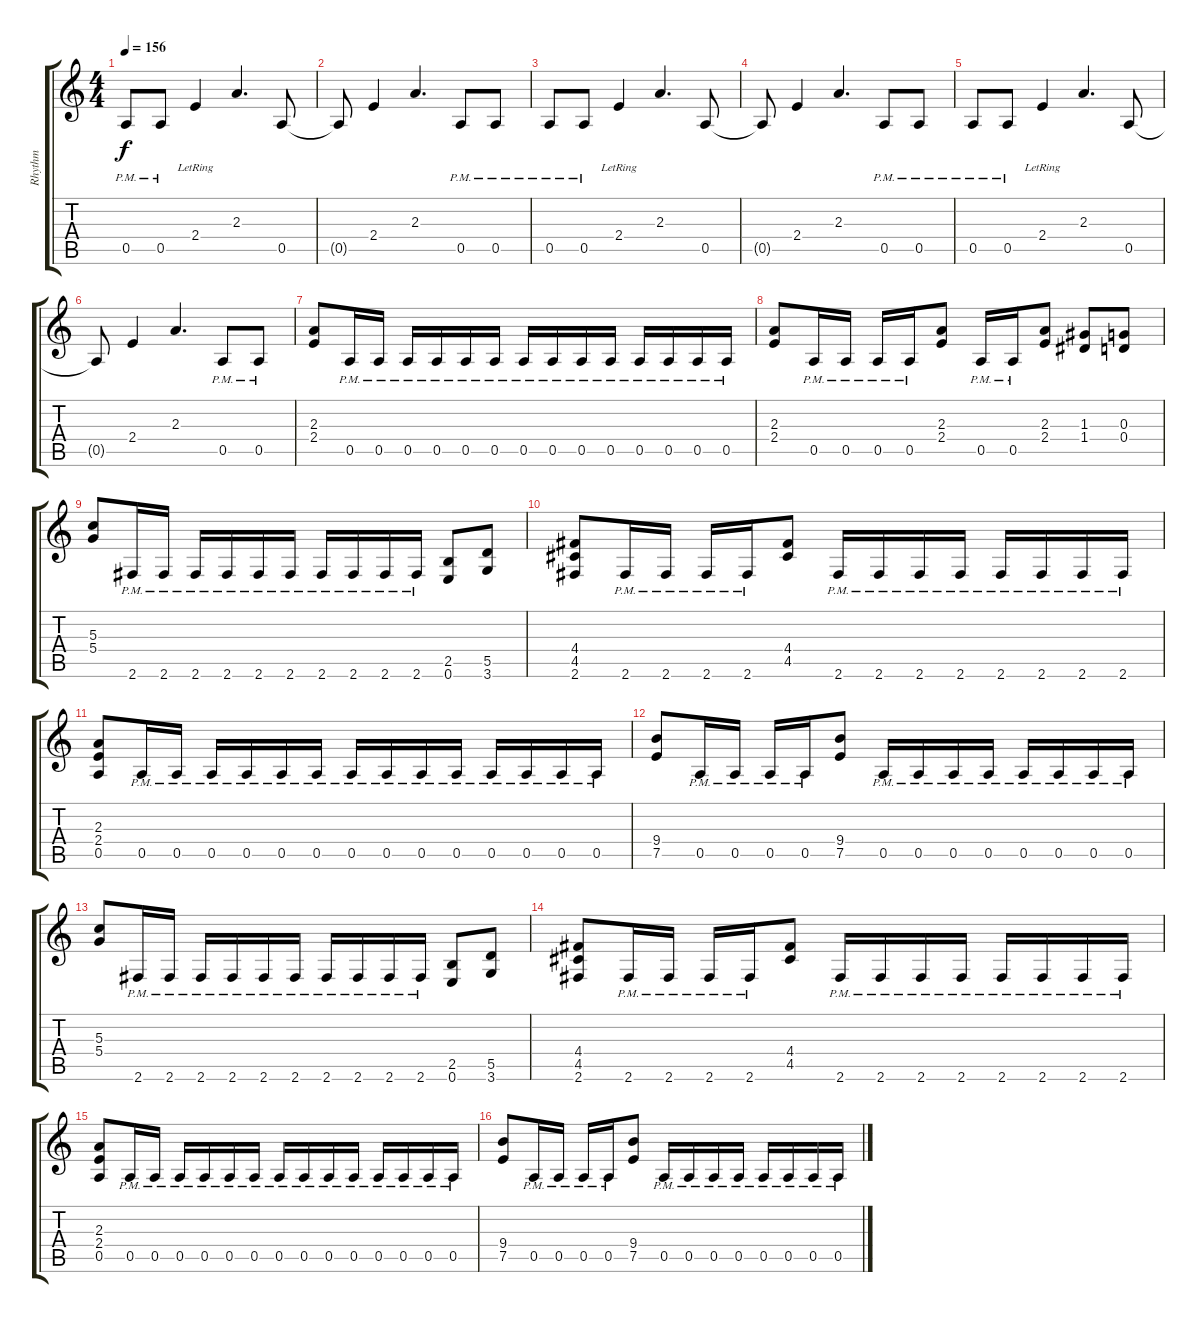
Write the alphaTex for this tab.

\track ("Rhythm" "Rhythm") {instrument overdrivenguitar}
\staff {score tabs}
\tuning (E4 B3 G3 D3 A2 E2) {hide}
\ts (4 4)
\tempo 156
\clef g2
\ks c
0.5{pm}.8{dy f} 0.5{pm}.8 2.4{lr}.4 2.3.4{d} 0.5.8 |
0.5{t}.8 2.4.4 2.3.4{d} 0.5{pm}.8 0.5{pm}.8 |
0.5{pm}.8 0.5{pm}.8 2.4{lr}.4 2.3.4{d} 0.5.8 |
0.5{t}.8 2.4.4 2.3.4{d} 0.5{pm}.8 0.5{pm}.8 |
0.5{pm}.8 0.5{pm}.8 2.4{lr}.4 2.3.4{d} 0.5.8 |
0.5{t}.8 2.4.4 2.3.4{d} 0.5{pm}.8 0.5{pm}.8 |
(2.3 2.4).8 0.5{pm}.16 0.5{pm}.16 0.5{pm}.16 0.5{pm}.16 0.5{pm}.16 0.5{pm}.16 0.5{pm}.16 0.5{pm}.16 0.5{pm}.16 0.5{pm}.16 0.5{pm}.16 0.5{pm}.16 0.5{pm}.16 0.5{pm}.16 |
(2.3 2.4).8 0.5{pm}.16 0.5{pm}.16 0.5{pm}.16 0.5{pm}.16 (2.3 2.4).8 0.5{pm}.16 0.5{pm}.16 (2.3 2.4).8 (1.3 1.4).8 (0.3 0.4).8 |
(5.3 5.4).8 2.6{pm}.16 2.6{pm}.16 2.6{pm}.16 2.6{pm}.16 2.6{pm}.16 2.6{pm}.16 2.6{pm}.16 2.6{pm}.16 2.6{pm}.16 2.6{pm}.16 (2.5 0.6).8 (5.5 3.6).8 |
(4.4 4.5 2.6).8 2.6{pm}.16 2.6{pm}.16 2.6{pm}.16 2.6{pm}.16 (4.4 4.5).8 2.6{pm}.16 2.6{pm}.16 2.6{pm}.16 2.6{pm}.16 2.6{pm}.16 2.6{pm}.16 2.6{pm}.16 2.6{pm}.16 |
(2.3 2.4 0.5).8 0.5{pm}.16 0.5{pm}.16 0.5{pm}.16 0.5{pm}.16 0.5{pm}.16 0.5{pm}.16 0.5{pm}.16 0.5{pm}.16 0.5{pm}.16 0.5{pm}.16 0.5{pm}.16 0.5{pm}.16 0.5{pm}.16 0.5{pm}.16 |
(9.4 7.5).8 0.5{pm}.16 0.5{pm}.16 0.5{pm}.16 0.5{pm}.16 (9.4 7.5).8 0.5{pm}.16 0.5{pm}.16 0.5{pm}.16 0.5{pm}.16 0.5{pm}.16 0.5{pm}.16 0.5{pm}.16 0.5{pm}.16 |
(5.3 5.4).8 2.6{pm}.16 2.6{pm}.16 2.6{pm}.16 2.6{pm}.16 2.6{pm}.16 2.6{pm}.16 2.6{pm}.16 2.6{pm}.16 2.6{pm}.16 2.6{pm}.16 (2.5 0.6).8 (5.5 3.6).8 |
(4.4 4.5 2.6).8 2.6{pm}.16 2.6{pm}.16 2.6{pm}.16 2.6{pm}.16 (4.4 4.5).8 2.6{pm}.16 2.6{pm}.16 2.6{pm}.16 2.6{pm}.16 2.6{pm}.16 2.6{pm}.16 2.6{pm}.16 2.6{pm}.16 |
(2.3 2.4 0.5).8 0.5{pm}.16 0.5{pm}.16 0.5{pm}.16 0.5{pm}.16 0.5{pm}.16 0.5{pm}.16 0.5{pm}.16 0.5{pm}.16 0.5{pm}.16 0.5{pm}.16 0.5{pm}.16 0.5{pm}.16 0.5{pm}.16 0.5{pm}.16 |
(9.4 7.5).8 0.5{pm}.16 0.5{pm}.16 0.5{pm}.16 0.5{pm}.16 (9.4 7.5).8 0.5{pm}.16 0.5{pm}.16 0.5{pm}.16 0.5{pm}.16 0.5{pm}.16 0.5{pm}.16 0.5{pm}.16 0.5{pm}.16
